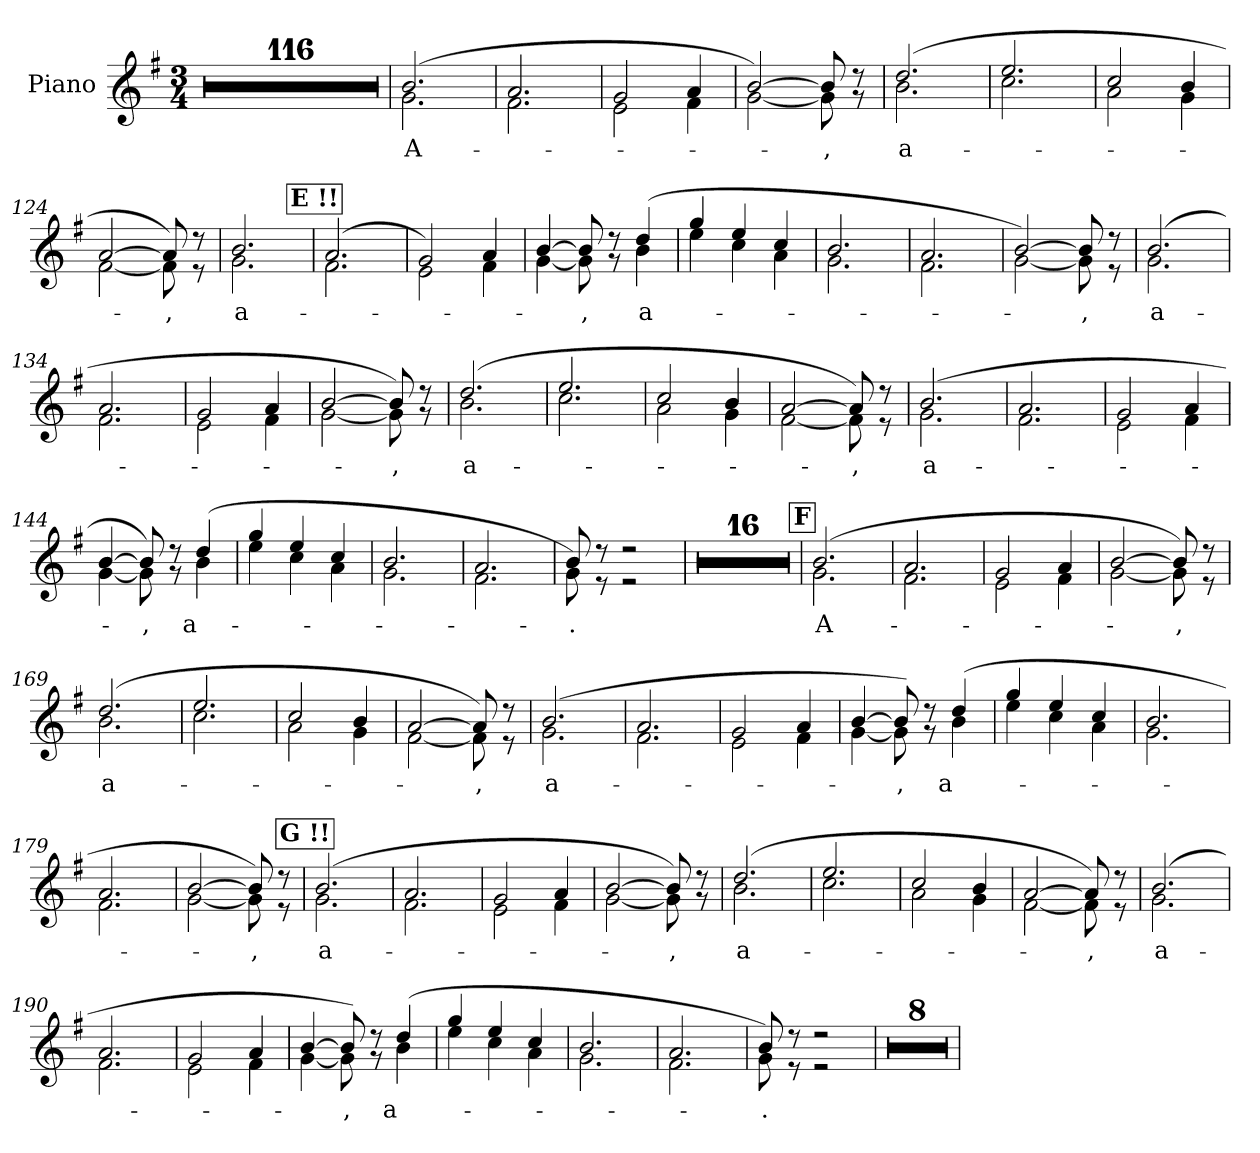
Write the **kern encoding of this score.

**kern	**text
*part1	*part1
*staff1	*staff1
*I"Piano	*
*I'Pno.	*
*clefG2	*
*k[f#]	*
*M3/4	*
=1	=1
2.r	.
=2	=2
2.r	.
=3	=3
2.r	.
=4	=4
2.r	.
=5	=5
2.r	.
=6	=6
2.r	.
=7	=7
2.r	.
=8	=8
2.r	.
=9	=9
2.r	.
=10	=10
2.r	.
=11	=11
2.r	.
=12	=12
2.r	.
=13	=13
2.r	.
=14	=14
2.r	.
=15	=15
2.r	.
=16	=16
2.r	.
=17	=17
2.r	.
=18	=18
2.r	.
=19	=19
2.r	.
=20	=20
2.r	.
=21	=21
2.r	.
=22	=22
2.r	.
=23	=23
2.r	.
=24	=24
2.r	.
=25	=25
2.r	.
=26	=26
2.r	.
=27	=27
2.r	.
=28	=28
2.r	.
=29	=29
2.r	.
=30	=30
2.r	.
=31	=31
2.r	.
=32	=32
2.r	.
=33	=33
2.r	.
=34	=34
2.r	.
=35	=35
2.r	.
=36	=36
2.r	.
=37	=37
2.r	.
=38	=38
2.r	.
=39	=39
2.r	.
=40	=40
2.r	.
=41	=41
2.r	.
=42	=42
2.r	.
=43	=43
2.r	.
=44	=44
2.r	.
=45	=45
2.r	.
=46	=46
2.r	.
=47	=47
2.r	.
=48	=48
2.r	.
=49	=49
2.r	.
=50	=50
2.r	.
=51	=51
2.r	.
=52	=52
2.r	.
=53	=53
2.r	.
=54	=54
2.r	.
=55	=55
2.r	.
=56	=56
2.r	.
=57	=57
2.r	.
=58	=58
2.r	.
=59	=59
2.r	.
=60	=60
2.r	.
=61	=61
2.r	.
=62	=62
2.r	.
=63	=63
2.r	.
=64	=64
2.r	.
=65	=65
2.r	.
=66	=66
2.r	.
=67	=67
2.r	.
=68	=68
2.r	.
=69	=69
2.r	.
=70	=70
2.r	.
=71	=71
2.r	.
=72	=72
2.r	.
=73	=73
2.r	.
=74	=74
2.r	.
=75	=75
2.r	.
=76	=76
2.r	.
=77	=77
2.r	.
=78	=78
2.r	.
=79	=79
2.r	.
=80	=80
2.r	.
=81	=81
2.r	.
=82	=82
2.r	.
=83	=83
2.r	.
=84	=84
2.r	.
=85	=85
2.r	.
=86	=86
2.r	.
=87	=87
2.r	.
=88	=88
2.r	.
=89	=89
2.r	.
=90	=90
2.r	.
=91	=91
2.r	.
=92	=92
2.r	.
=93	=93
2.r	.
=94	=94
2.r	.
=95	=95
2.r	.
=96	=96
2.r	.
=97	=97
2.r	.
=98	=98
2.r	.
=99	=99
2.r	.
=100	=100
2.r	.
=101	=101
2.r	.
=102	=102
2.r	.
=103	=103
2.r	.
=104	=104
2.r	.
=105	=105
2.r	.
=106	=106
2.r	.
=107	=107
2.r	.
=108	=108
2.r	.
=109	=109
2.r	.
=110	=110
2.r	.
=111	=111
2.r	.
=112	=112
2.r	.
=113	=113
2.r	.
=114	=114
2.r	.
=115	=115
2.r	.
=116	=116
2.r	.
=117	=117
*^	*
(2.b/	2.g\	A-
=118	=118	=118
2.a/	2.f#\	.
=119	=119	=119
2g/	2e\	.
4a/	4f#\	.
=120	=120	=120
[2b/)	[2g\	.
8b/]	8g\]	-,
8r	8r	.
=121	=121	=121
(2.dd/	2.b\	a-
=122	=122	=122
2.ee/	2.cc\	.
=123	=123	=123
2cc/	2a\	.
4b/	4g\	.
=124	=124	=124
[2a/	[2f#\	.
8a/])	8f#\]	-,
8r	8r	.
!!LO:LB:g=z	!!
=125	=125	=125
2.b/	2.g\	a-
!!LO:REH:place=s1:a:B:fs=14:t=E	!!
=126	=126	=126
(2.a/	2.f#\	.
=127	=127	=127
2g/)	2e\	.
4a/	4f#\	.
=128	=128	=128
[4b/	[4g\	.
8b/]	8g\]	-,
8r	8r	.
(4dd/	4b\	a-
=129	=129	=129
4gg/	4ee\	.
4ee/	4cc\	.
4cc/	4a\	.
=130	=130	=130
2.b/	2.g\	.
=131	=131	=131
2.a/	2.f#\	.
=132	=132	=132
[2b/)	[2g\	.
8b/]	8g\]	-,
8r	8r	.
=133	=133	=133
(2.b/	2.g\	a-
=134	=134	=134
2.a/	2.f#\	.
=135	=135	=135
2g/	2e\	.
4a/	4f#\	.
=136	=136	=136
[2b/	[2g\	.
8b/])	8g\]	-,
8r	8r	.
=137	=137	=137
(2.dd/	2.b\	a-
=138	=138	=138
2.ee/	2.cc\	.
!!LO:LB:g=z	!!
=139	=139	=139
2cc/	2a\	.
4b/	4g\	.
=140	=140	=140
[2a/	[2f#\	.
8a/])	8f#\]	-,
8r	8r	.
=141	=141	=141
(2.b/	2.g\	a-
=142	=142	=142
2.a/	2.f#\	.
=143	=143	=143
2g/	2e\	.
4a/	4f#\	.
=144	=144	=144
[4b/	[4g\	.
8b/])	8g\]	-,
8r	8r	.
(4dd/	4b\	a-
=145	=145	=145
4gg/	4ee\	.
4ee/	4cc\	.
4cc/	4a\	.
=146	=146	=146
2.b/	2.g\	.
=147	=147	=147
2.a/	2.f#\	.
=148	=148	=148
8b/	8g\)	-.
8r	8r	.
2r	2r	.
*v	*v	*
=149	=149
2.r	.
=150	=150
2.r	.
=151	=151
2.r	.
=152	=152
2.r	.
=153	=153
2.r	.
=154	=154
2.r	.
=155	=155
2.r	.
=156	=156
2.r	.
=157	=157
2.r	.
=158	=158
2.r	.
=159	=159
2.r	.
=160	=160
2.r	.
=161	=161
2.r	.
=162	=162
2.r	.
=163	=163
2.r	.
=164	=164
2.r	.
!!LO:REH:place=s1:a:B:fs=14:t=F
=165	=165
*^	*
(2.b/	2.g\	A-
=166	=166	=166
2.a/	2.f#\	.
!!LO:LB:g=z	!!
=167	=167	=167
2g/	2e\	.
4a/	4f#\	.
=168	=168	=168
[2b/	[2g\	.
8b/])	8g\]	-,
8r	8r	.
=169	=169	=169
(2.dd/	2.b\	a-
=170	=170	=170
2.ee/	2.cc\	.
=171	=171	=171
2cc/	2a\	.
4b/	4g\	.
=172	=172	=172
[2a/	[2f#\	.
8a/])	8f#\]	-,
8r	8r	.
=173	=173	=173
(2.b/	2.g\	a-
=174	=174	=174
2.a/	2.f#\	.
=175	=175	=175
2g/	2e\	.
4a/	4f#\	.
=176	=176	=176
[4b/	[4g\	.
8b/])	8g\]	-,
8r	8r	.
(4dd/	4b\	a-
=177	=177	=177
4gg/	4ee\	.
4ee/	4cc\	.
4cc/	4a\	.
=178	=178	=178
2.b/	2.g\	.
=179	=179	=179
2.a/	2.f#\	.
!!LO:LB:g=z	!!
=180	=180	=180
[2b/	[2g\	.
8b/])	8g\]	-,
8r	8r	.
!!LO:REH:place=s1:a:B:fs=14:t=G	!!
=181	=181	=181
(2.b/	2.g\	a-
=182	=182	=182
2.a/	2.f#\	.
=183	=183	=183
2g/	2e\	.
4a/	4f#\	.
=184	=184	=184
[2b/	[2g\	.
8b/])	8g\]	-,
8r	8r	.
=185	=185	=185
(2.dd/	2.b\	a-
=186	=186	=186
2.ee/	2.cc\	.
=187	=187	=187
2cc/	2a\	.
4b/	4g\	.
=188	=188	=188
[2a/	[2f#\	.
8a/])	8f#\]	-,
8r	8r	.
=189	=189	=189
(2.b/	2.g\	a-
=190	=190	=190
2.a/	2.f#\	.
=191	=191	=191
2g/	2e\	.
4a/	4f#\	.
=192	=192	=192
[4b/	[4g\	.
8b/])	8g\]	-,
8r	8r	.
(4dd/	4b\	a-
!!LO:LB:g=z	!!
=193	=193	=193
4gg/	4ee\	.
4ee/	4cc\	.
4cc/	4a\	.
=194	=194	=194
2.b/	2.g\	.
=195	=195	=195
2.a/	2.f#\	.
=196	=196	=196
8b/)	8g\	-.
8r	8r	.
2r	2r	.
*v	*v	*
=197	=197
2.r	.
=198	=198
2.r	.
=199	=199
2.r	.
=200	=200
2.r	.
=201	=201
2.r	.
=202	=202
2.r	.
=203	=203
2.r	.
=204	=204
2.r	.
=	=
*-	*-
